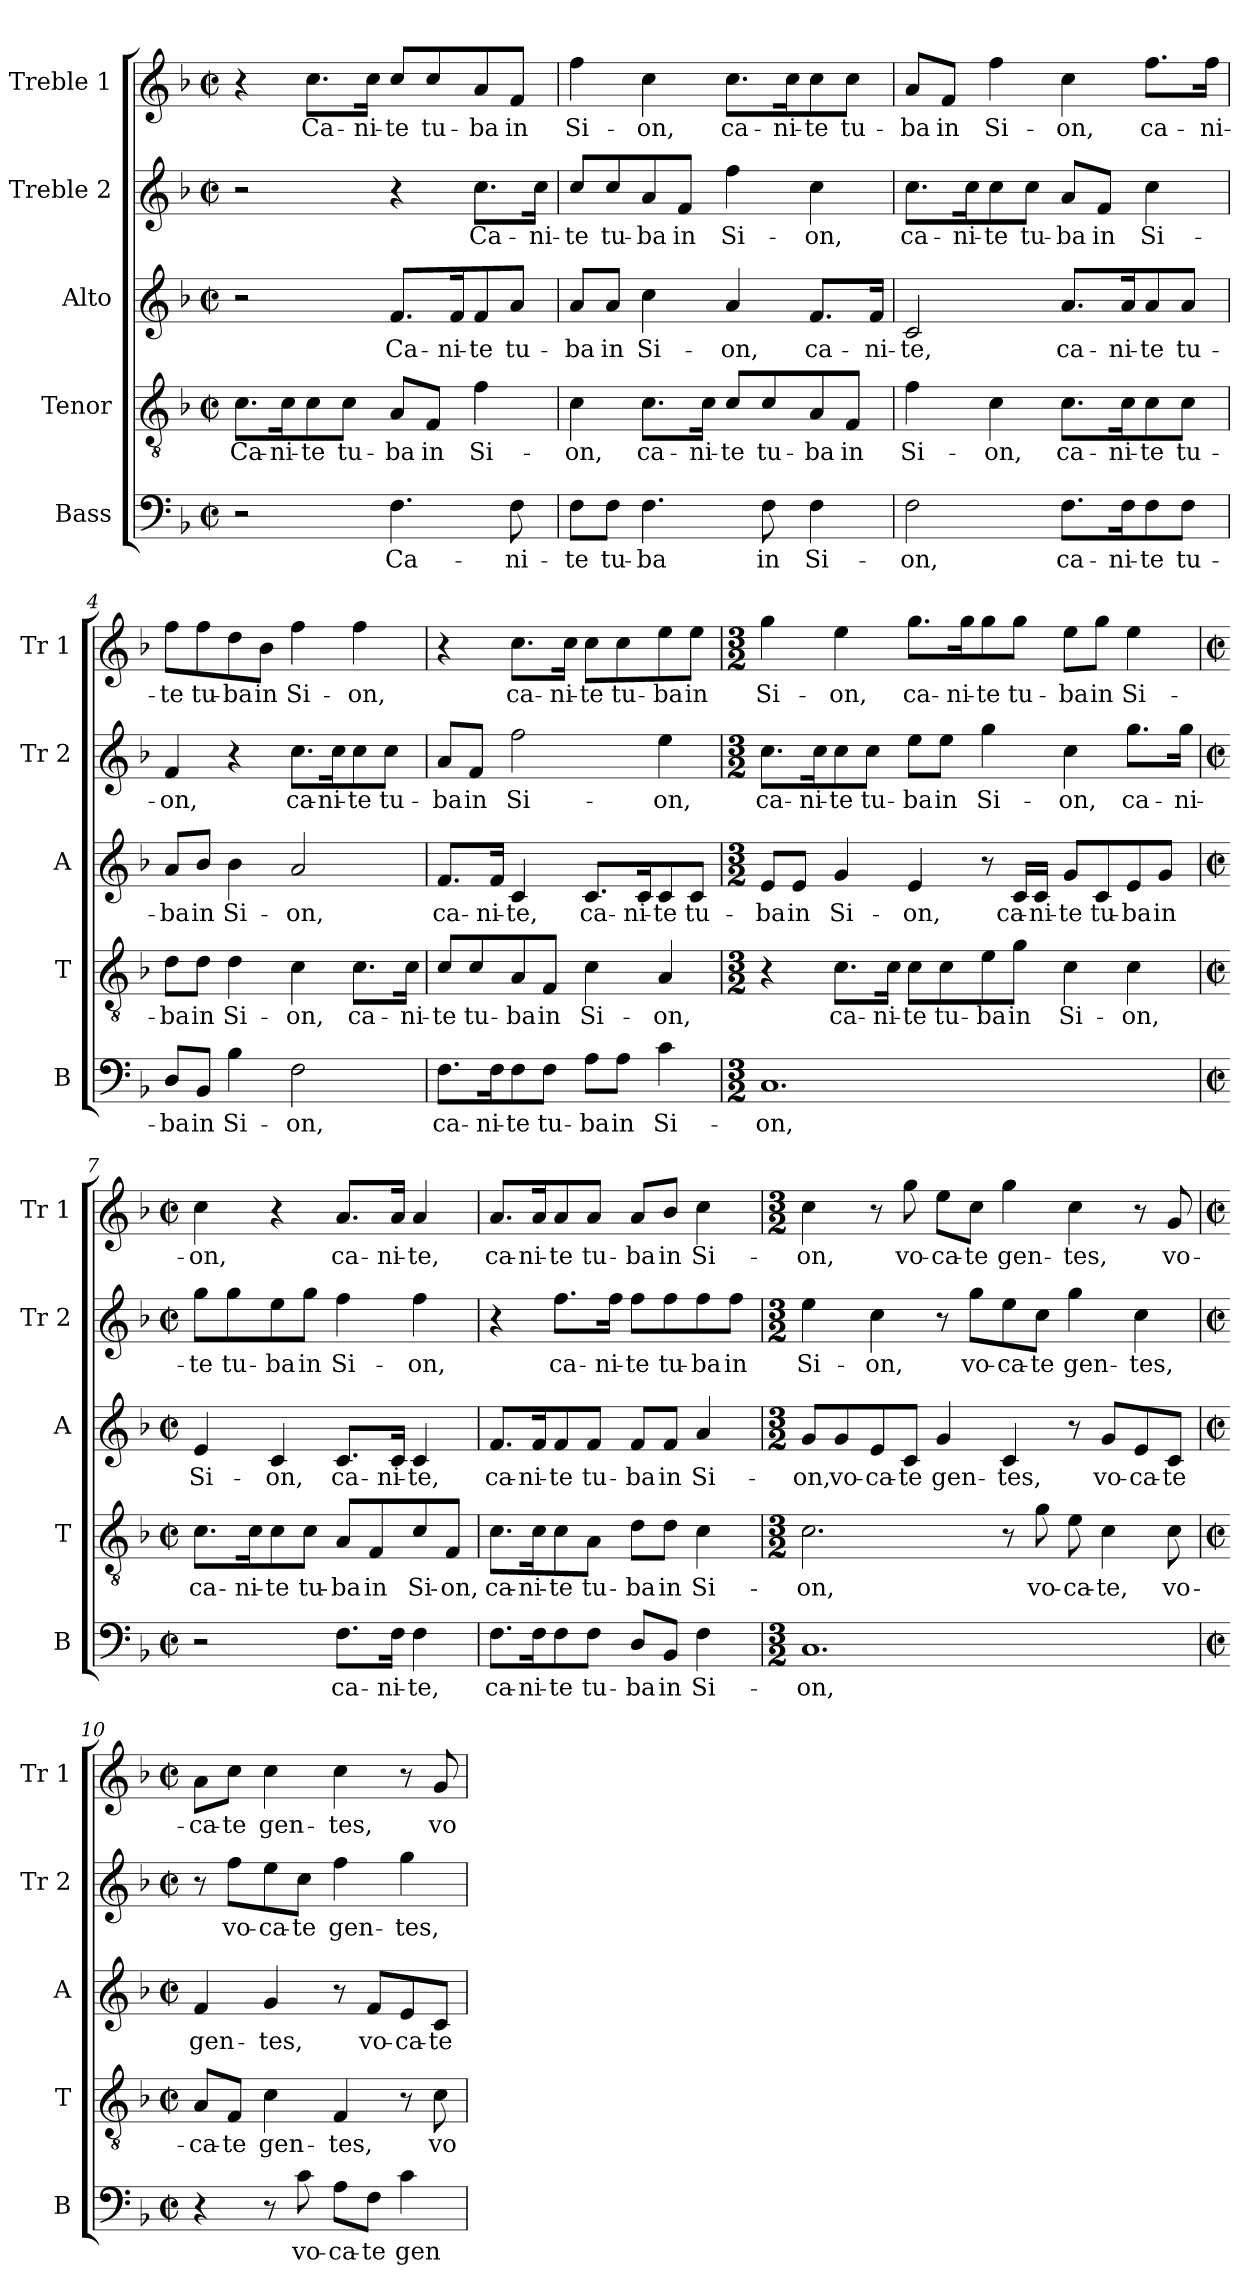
**kern	**text	**kern	**text	**kern	**text	**kern	**text	**kern	**text
*part5	*part5	*part4	*part4	*part3	*part3	*part2	*part2	*part1	*part1
*staff5	*staff5	*staff4	*staff4	*staff3	*staff3	*staff2	*staff2	*staff1	*staff1
*I"Bass	*	*I"Tenor	*	*I"Alto	*	*I"Treble 2	*	*I"Treble 1	*
*I'B	*	*I'T	*	*I'A	*	*I'Tr 2	*	*I'Tr 1	*
*clefF4	*	*clefGv2	*	*clefG2	*	*clefG2	*	*clefG2	*
*k[b-]	*	*k[b-]	*	*k[b-]	*	*k[b-]	*	*k[b-]	*
*F:	*	*F:	*	*F:	*	*F:	*	*F:	*
*M2/2	*	*M2/2	*	*M2/2	*	*M2/2	*	*M2/2	*
*met(c|)	*	*met(c|)	*	*met(c|)	*	*met(c|)	*	*met(c|)	*
*MM84	*	*MM84	*	*MM84	*	*MM84	*	*MM84	*
=1	=1	=1	=1	=1	=1	=1	=1	=1	=1
!	!	!	!LO:LY:b	!	!	!	!	!	!
2r	.	8.c\L	Ca-	2r	.	2r	.	4r	.
!	!	!	!LO:LY:b	!	!	!	!	!	!
.	.	16c\K	-ni-	.	.	.	.	.	.
!	!	!	!LO:LY:b	!	!	!	!	!	!LO:LY:b
.	.	8c\	-te	.	.	.	.	8.cc\L	Ca-
!	!	!	!LO:LY:b	!	!	!	!	!	!
.	.	8c\J	tu-	.	.	.	.	.	.
!	!	!	!	!	!	!	!	!	!LO:LY:b
.	.	.	.	.	.	.	.	16cc\Jk	-ni-
!	!LO:LY:b	!	!LO:LY:b	!	!LO:LY:b	!	!	!	!LO:LY:b
4.F\	Ca-	8A/L	-ba	8.f/L	Ca-	4r	.	8cc/L	-te
!	!	!	!LO:LY:b	!	!	!	!	!	!LO:LY:b
.	.	8F/J	in	.	.	.	.	8cc/	tu-
!	!	!	!	!	!LO:LY:b	!	!	!	!
.	.	.	.	16f/K	-ni-	.	.	.	.
!	!	!	!LO:LY:b	!	!LO:LY:b	!	!LO:LY:b	!	!LO:LY:b
.	.	4f\	Si-	8f/	-te	8.cc\L	Ca-	8a/	-ba
!	!LO:LY:b	!	!	!	!LO:LY:b	!	!	!	!LO:LY:b
8F\	-ni-	.	.	8a/J	tu-	.	.	8f/J	in
!	!	!	!	!	!	!	!LO:LY:b	!	!
.	.	.	.	.	.	16cc\Jk	-ni-	.	.
=2	=2	=2	=2	=2	=2	=2	=2	=2	=2
!	!LO:LY:b	!	!LO:LY:b	!	!LO:LY:b	!	!LO:LY:b	!	!LO:LY:b
8F\L	-te	4c\	-on,	8a/L	-ba	8cc/L	-te	4ff\	Si-
!	!LO:LY:b	!	!	!	!LO:LY:b	!	!LO:LY:b	!	!
8F\J	tu-	.	.	8a/J	in	8cc/	tu-	.	.
!	!LO:LY:b	!	!LO:LY:b	!	!LO:LY:b	!	!LO:LY:b	!	!LO:LY:b
4.F\	-ba	8.c\L	ca-	4cc\	Si-	8a/	-ba	4cc\	-on,
!	!	!	!	!	!	!	!LO:LY:b	!	!
.	.	.	.	.	.	8f/J	in	.	.
!	!	!	!LO:LY:b	!	!	!	!	!	!
.	.	16c\Jk	-ni-	.	.	.	.	.	.
!	!	!	!LO:LY:b	!	!LO:LY:b	!	!LO:LY:b	!	!LO:LY:b
.	.	8c/L	-te	4a/	-on,	4ff\	Si-	8.cc\L	ca-
!	!LO:LY:b	!	!LO:LY:b	!	!	!	!	!	!
8F\	in	8c/	tu-	.	.	.	.	.	.
!	!	!	!	!	!	!	!	!	!LO:LY:b
.	.	.	.	.	.	.	.	16cc\K	-ni-
!	!LO:LY:b	!	!LO:LY:b	!	!LO:LY:b	!	!LO:LY:b	!	!LO:LY:b
4F\	Si-	8A/	-ba	8.f/L	ca-	4cc\	-on,	8cc\	-te
!	!	!	!LO:LY:b	!	!	!	!	!	!LO:LY:b
.	.	8F/J	in	.	.	.	.	8cc\J	tu-
!	!	!	!	!	!LO:LY:b	!	!	!	!
.	.	.	.	16f/Jk	-ni-	.	.	.	.
=3	=3	=3	=3	=3	=3	=3	=3	=3	=3
!	!LO:LY:b	!	!LO:LY:b	!	!LO:LY:b	!	!LO:LY:b	!	!LO:LY:b
2F\	-on,	4f\	Si-	2c/	-te,	8.cc\L	ca-	8a/L	-ba
!	!	!	!	!	!	!	!	!	!LO:LY:b
.	.	.	.	.	.	.	.	8f/J	in
!	!	!	!	!	!	!	!LO:LY:b	!	!
.	.	.	.	.	.	16cc\K	-ni-	.	.
!	!	!	!LO:LY:b	!	!	!	!LO:LY:b	!	!LO:LY:b
.	.	4c\	-on,	.	.	8cc\	-te	4ff\	Si-
!	!	!	!	!	!	!	!LO:LY:b	!	!
.	.	.	.	.	.	8cc\J	tu-	.	.
!	!LO:LY:b	!	!LO:LY:b	!	!LO:LY:b	!	!LO:LY:b	!	!LO:LY:b
8.F\L	ca-	8.c\L	ca-	8.a/L	ca-	8a/L	-ba	4cc\	-on,
!	!	!	!	!	!	!	!LO:LY:b	!	!
.	.	.	.	.	.	8f/J	in	.	.
!	!LO:LY:b	!	!LO:LY:b	!	!LO:LY:b	!	!	!	!
16F\K	-ni-	16c\K	-ni-	16a/K	-ni-	.	.	.	.
!	!LO:LY:b	!	!LO:LY:b	!	!LO:LY:b	!	!LO:LY:b	!	!LO:LY:b
8F\	-te	8c\	-te	8a/	-te	4cc\	Si-	8.ff\L	ca-
!	!LO:LY:b	!	!LO:LY:b	!	!LO:LY:b	!	!	!	!
8F\J	tu-	8c\J	tu-	8a/J	tu-	.	.	.	.
!	!	!	!	!	!	!	!	!	!LO:LY:b
.	.	.	.	.	.	.	.	16ff\Jk	-ni-
=4	=4	=4	=4	=4	=4	=4	=4	=4	=4
!	!LO:LY:b	!	!LO:LY:b	!	!LO:LY:b	!	!LO:LY:b	!	!LO:LY:b
8D/L	-ba	8d\L	-ba	8a/L	-ba	4f/	-on,	8ff\L	-te
!	!LO:LY:b	!	!LO:LY:b	!	!LO:LY:b	!	!	!	!LO:LY:b
8BB-/J	in	8d\J	in	8b-/J	in	.	.	8ff\	tu-
!	!LO:LY:b	!	!LO:LY:b	!	!LO:LY:b	!	!	!	!LO:LY:b
4B-\	Si-	4d\	Si-	4b-\	Si-	4r	.	8dd\	-ba
!	!	!	!	!	!	!	!	!	!LO:LY:b
.	.	.	.	.	.	.	.	8b-\J	in
!	!LO:LY:b	!	!LO:LY:b	!	!LO:LY:b	!	!LO:LY:b	!	!LO:LY:b
2F\	-on,	4c\	-on,	2a/	-on,	8.cc\L	ca-	4ff\	Si-
!	!	!	!	!	!	!	!LO:LY:b	!	!
.	.	.	.	.	.	16cc\K	-ni-	.	.
!	!	!	!LO:LY:b	!	!	!	!LO:LY:b	!	!LO:LY:b
.	.	8.c\L	ca-	.	.	8cc\	-te	4ff\	-on,
!	!	!	!	!	!	!	!LO:LY:b	!	!
.	.	.	.	.	.	8cc\J	tu-	.	.
!	!	!	!LO:LY:b	!	!	!	!	!	!
.	.	16c\Jk	-ni-	.	.	.	.	.	.
!!LO:LB:g=z
=5	=5	=5	=5	=5	=5	=5	=5	=5	=5
!	!LO:LY:b	!	!LO:LY:b	!	!LO:LY:b	!	!LO:LY:b	!	!
8.F\L	ca-	8c/L	-te	8.f/L	ca-	8a/L	-ba	4r	.
!	!	!	!LO:LY:b	!	!	!	!LO:LY:b	!	!
.	.	8c/	tu-	.	.	8f/J	in	.	.
!	!LO:LY:b	!	!	!	!LO:LY:b	!	!	!	!
16F\K	-ni-	.	.	16f/Jk	-ni-	.	.	.	.
!	!LO:LY:b	!	!LO:LY:b	!	!LO:LY:b	!	!LO:LY:b	!	!LO:LY:b
8F\	-te	8A/	-ba	4c/	-te,	2ff\	Si-	8.cc\L	ca-
!	!LO:LY:b	!	!LO:LY:b	!	!	!	!	!	!
8F\J	tu-	8F/J	in	.	.	.	.	.	.
!	!	!	!	!	!	!	!	!	!LO:LY:b
.	.	.	.	.	.	.	.	16cc\Jk	-ni-
!	!LO:LY:b	!	!LO:LY:b	!	!LO:LY:b	!	!	!	!LO:LY:b
8A\L	-ba	4c\	Si-	8.c/L	ca-	.	.	8cc\L	-te
!	!LO:LY:b	!	!	!	!	!	!	!	!LO:LY:b
8A\J	in	.	.	.	.	.	.	8cc\	tu-
!	!	!	!	!	!LO:LY:b	!	!	!	!
.	.	.	.	16c/K	-ni-	.	.	.	.
!	!LO:LY:b	!	!LO:LY:b	!	!LO:LY:b	!	!LO:LY:b	!	!LO:LY:b
4c\	Si-	4A/	-on,	8c/	-te	4ee\	-on,	8ee\	-ba
!	!	!	!	!	!LO:LY:b	!	!	!	!LO:LY:b
.	.	.	.	8c/J	tu-	.	.	8ee\J	in
=6	=6	=6	=6	=6	=6	=6	=6	=6	=6
*M3/2	*	*M3/2	*	*M3/2	*	*M3/2	*	*M3/2	*
!	!LO:LY:b	!	!	!	!LO:LY:b	!	!LO:LY:b	!	!LO:LY:b
1.C	-on,	4r	.	8e/L	-ba	8.cc\L	ca-	4gg\	Si-
!	!	!	!	!	!LO:LY:b	!	!	!	!
.	.	.	.	8e/J	in	.	.	.	.
!	!	!	!	!	!	!	!LO:LY:b	!	!
.	.	.	.	.	.	16cc\K	-ni-	.	.
!	!	!	!LO:LY:b	!	!LO:LY:b	!	!LO:LY:b	!	!LO:LY:b
.	.	8.c\L	ca-	4g/	Si-	8cc\	-te	4ee\	-on,
!	!	!	!	!	!	!	!LO:LY:b	!	!
.	.	.	.	.	.	8cc\J	tu-	.	.
!	!	!	!LO:LY:b	!	!	!	!	!	!
.	.	16c\Jk	-ni-	.	.	.	.	.	.
!	!	!	!LO:LY:b	!	!LO:LY:b	!	!LO:LY:b	!	!LO:LY:b
.	.	8c\L	-te	4e/	-on,	8ee\L	-ba	8.gg\L	ca-
!	!	!	!LO:LY:b	!	!	!	!LO:LY:b	!	!
.	.	8c\	tu-	.	.	8ee\J	in	.	.
!	!	!	!	!	!	!	!	!	!LO:LY:b
.	.	.	.	.	.	.	.	16gg\K	-ni-
!	!	!	!LO:LY:b	!	!	!	!LO:LY:b	!	!LO:LY:b
.	.	8e\	-ba	8r	.	4gg\	Si-	8gg\	-te
!	!	!	!LO:LY:b	!	!LO:LY:b	!	!	!	!LO:LY:b
.	.	8g\J	in	16c/LL	ca-	.	.	8gg\J	tu-
!	!	!	!	!	!LO:LY:b	!	!	!	!
.	.	.	.	16c/JJ	-ni-	.	.	.	.
!	!	!	!LO:LY:b	!	!LO:LY:b	!	!LO:LY:b	!	!LO:LY:b
.	.	4c\	Si-	8g/L	-te	4cc\	-on,	8ee\L	-ba
!	!	!	!	!	!LO:LY:b	!	!	!	!LO:LY:b
.	.	.	.	8c/	tu-	.	.	8gg\J	in
!	!	!	!LO:LY:b	!	!LO:LY:b	!	!LO:LY:b	!	!LO:LY:b
.	.	4c\	-on,	8e/	-ba	8.gg\L	ca-	4ee\	Si-
!	!	!	!	!	!LO:LY:b	!	!	!	!
.	.	.	.	8g/J	in	.	.	.	.
!	!	!	!	!	!	!	!LO:LY:b	!	!
.	.	.	.	.	.	16gg\Jk	-ni-	.	.
=7	=7	=7	=7	=7	=7	=7	=7	=7	=7
*M2/2	*	*M2/2	*	*M2/2	*	*M2/2	*	*M2/2	*
*met(c|)	*	*met(c|)	*	*met(c|)	*	*met(c|)	*	*met(c|)	*
!	!	!	!LO:LY:b	!	!LO:LY:b	!	!LO:LY:b	!	!LO:LY:b
2r	.	8.c\L	ca-	4e/	Si-	8gg\L	-te	4cc\	-on,
!	!	!	!	!	!	!	!LO:LY:b	!	!
.	.	.	.	.	.	8gg\	tu-	.	.
!	!	!	!LO:LY:b	!	!	!	!	!	!
.	.	16c\K	-ni-	.	.	.	.	.	.
!	!	!	!LO:LY:b	!	!LO:LY:b	!	!LO:LY:b	!	!
.	.	8c\	-te	4c/	-on,	8ee\	-ba	4r	.
!	!	!	!LO:LY:b	!	!	!	!LO:LY:b	!	!
.	.	8c\J	tu-	.	.	8gg\J	in	.	.
!	!LO:LY:b	!	!LO:LY:b	!	!LO:LY:b	!	!LO:LY:b	!	!LO:LY:b
8.F\L	ca-	8A/L	-ba	8.c/L	ca-	4ff\	Si-	8.a/L	ca-
!	!	!	!LO:LY:b	!	!	!	!	!	!
.	.	8F/	in	.	.	.	.	.	.
!	!LO:LY:b	!	!	!	!LO:LY:b	!	!	!	!LO:LY:b
16F\Jk	-ni-	.	.	16c/Jk	-ni-	.	.	16a/Jk	-ni-
!	!LO:LY:b	!	!LO:LY:b	!	!LO:LY:b	!	!LO:LY:b	!	!LO:LY:b
4F\	-te,	8c/	Si-	4c/	-te,	4ff\	-on,	4a/	-te,
!	!	!	!LO:LY:b	!	!	!	!	!	!
.	.	8F/J	-on,	.	.	.	.	.	.
!!LO:LB:g=z
=8	=8	=8	=8	=8	=8	=8	=8	=8	=8
!	!LO:LY:b	!	!LO:LY:b	!	!LO:LY:b	!	!	!	!LO:LY:b
8.F\L	ca-	8.c\L	ca-	8.f/L	ca-	4r	.	8.a/L	ca-
!	!LO:LY:b	!	!LO:LY:b	!	!LO:LY:b	!	!	!	!LO:LY:b
16F\K	-ni-	16c\K	-ni-	16f/K	-ni-	.	.	16a/K	-ni-
!	!LO:LY:b	!	!LO:LY:b	!	!LO:LY:b	!	!LO:LY:b	!	!LO:LY:b
8F\	-te	8c\	-te	8f/	-te	8.ff\L	ca-	8a/	-te
!	!LO:LY:b	!	!LO:LY:b	!	!LO:LY:b	!	!	!	!LO:LY:b
8F\J	tu-	8A\J	tu-	8f/J	tu-	.	.	8a/J	tu-
!	!	!	!	!	!	!	!LO:LY:b	!	!
.	.	.	.	.	.	16ff\Jk	-ni-	.	.
!	!LO:LY:b	!	!LO:LY:b	!	!LO:LY:b	!	!LO:LY:b	!	!LO:LY:b
8D/L	-ba	8d\L	-ba	8f/L	-ba	8ff\L	-te	8a/L	-ba
!	!LO:LY:b	!	!LO:LY:b	!	!LO:LY:b	!	!LO:LY:b	!	!LO:LY:b
8BB-/J	in	8d\J	in	8f/J	in	8ff\	tu-	8b-/J	in
!	!LO:LY:b	!	!LO:LY:b	!	!LO:LY:b	!	!LO:LY:b	!	!LO:LY:b
4F\	Si-	4c\	Si-	4a/	Si-	8ff\	-ba	4cc\	Si-
!	!	!	!	!	!	!	!LO:LY:b	!	!
.	.	.	.	.	.	8ff\J	in	.	.
=9	=9	=9	=9	=9	=9	=9	=9	=9	=9
*M3/2	*	*M3/2	*	*M3/2	*	*M3/2	*	*M3/2	*
!	!LO:LY:b	!	!LO:LY:b	!	!LO:LY:b	!	!LO:LY:b	!	!LO:LY:b
1.C	-on,	2.c\	-on,	8g/L	-on,	4ee\	Si-	4cc\	-on,
!	!	!	!	!	!LO:LY:b	!	!	!	!
.	.	.	.	8g/	vo-	.	.	.	.
!	!	!	!	!	!LO:LY:b	!	!LO:LY:b	!	!
.	.	.	.	8e/	-ca-	4cc\	-on,	8r	.
!	!	!	!	!	!LO:LY:b	!	!	!	!LO:LY:b
.	.	.	.	8c/J	-te	.	.	8gg\	vo-
!	!	!	!	!	!LO:LY:b	!	!	!	!LO:LY:b
.	.	.	.	4g/	gen-	8r	.	8ee\L	-ca-
!	!	!	!	!	!	!	!LO:LY:b	!	!LO:LY:b
.	.	.	.	.	.	8gg\L	vo-	8cc\J	-te
!	!	!	!	!	!LO:LY:b	!	!LO:LY:b	!	!LO:LY:b
.	.	8r	.	4c/	-tes,	8ee\	-ca-	4gg\	gen-
!	!	!	!LO:LY:b	!	!	!	!LO:LY:b	!	!
.	.	8g\	vo-	.	.	8cc\J	-te	.	.
!	!	!	!LO:LY:b	!	!	!	!LO:LY:b	!	!LO:LY:b
.	.	8e\	-ca-	8r	.	4gg\	gen-	4cc\	-tes,
!	!	!	!LO:LY:b	!	!LO:LY:b	!	!	!	!
.	.	4c\	-te,	8g/L	vo-	.	.	.	.
!	!	!	!	!	!LO:LY:b	!	!LO:LY:b	!	!
.	.	.	.	8e/	-ca-	4cc\	-tes,	8r	.
!	!	!	!LO:LY:b	!	!LO:LY:b	!	!	!	!LO:LY:b
.	.	8c\	vo-	8c/J	-te	.	.	8g/	vo-
=10	=10	=10	=10	=10	=10	=10	=10	=10	=10
*M2/2	*	*M2/2	*	*M2/2	*	*M2/2	*	*M2/2	*
*met(c|)	*	*met(c|)	*	*met(c|)	*	*met(c|)	*	*met(c|)	*
!	!	!	!LO:LY:b	!	!LO:LY:b	!	!	!	!LO:LY:b
4r	.	8A/L	-ca-	4f/	gen-	8r	.	8a\L	-ca-
!	!	!	!LO:LY:b	!	!	!	!LO:LY:b	!	!LO:LY:b
.	.	8F/J	-te	.	.	8ff\L	vo-	8cc\J	-te
!	!	!	!LO:LY:b	!	!LO:LY:b	!	!LO:LY:b	!	!LO:LY:b
8r	.	4c\	gen-	4g/	-tes,	8ee\	-ca-	4cc\	gen-
!	!LO:LY:b	!	!	!	!	!	!LO:LY:b	!	!
8c\	vo-	.	.	.	.	8cc\J	-te	.	.
!	!LO:LY:b	!	!LO:LY:b	!	!	!	!LO:LY:b	!	!LO:LY:b
8A\L	-ca-	4F/	-tes,	8r	.	4ff\	gen-	4cc\	-tes,
!	!LO:LY:b	!	!	!	!LO:LY:b	!	!	!	!
8F\J	-te	.	.	8f/L	vo-	.	.	.	.
!	!LO:LY:b	!	!	!	!LO:LY:b	!	!LO:LY:b	!	!
4c\	gen-	8r	.	8e/	-ca-	4gg\	-tes,	8r	.
!	!	!	!LO:LY:b	!	!LO:LY:b	!	!	!	!LO:LY:b
.	.	8c\	vo-	8c/J	-te	.	.	8g/	vo-
=	=	=	=	=	=	=	=	=	=
*-	*-	*-	*-	*-	*-	*-	*-	*-	*-
